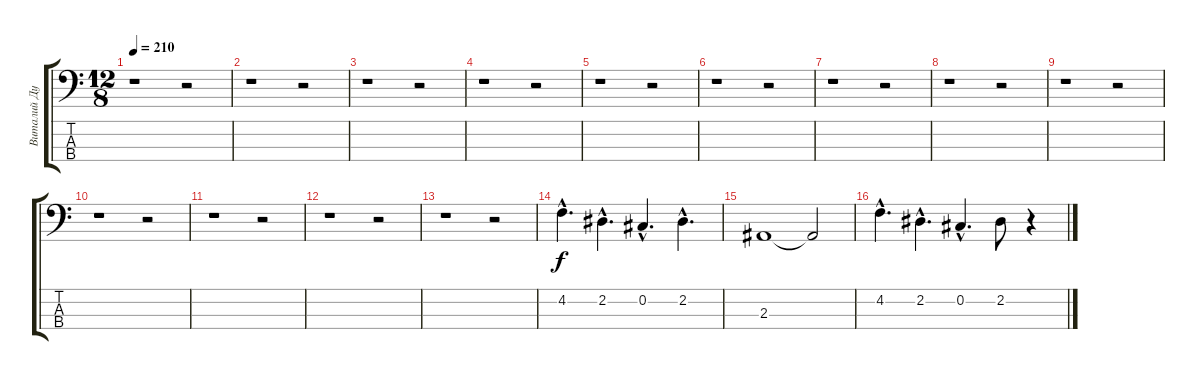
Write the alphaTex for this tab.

\track ("Виталий Дубинин" "Виталий Ду") {instrument electricbassfinger}
\staff {score tabs}
\tuning (Gb2 Db2 Ab1 Eb1) {hide}
\ts (12 8)
\tempo 210
\tempo 101
\tempo 210
\clef f4
\ks c
r.1{dy f instrument electricbassfinger} r.2 |
r.1 r.2 |
r.1 r.2 |
r.1 r.2 |
r.1 r.2 |
r.1 r.2 |
r.1 r.2 |
r.1 r.2 |
r.1 r.2 |
r.1 r.2 |
r.1 r.2 |
r.1 r.2 |
r.1 r.2 |
4.2{hac}.4{d} 2.2{hac}.4{d} 0.2{hac}.4{d} 2.2{hac}.4{d} |
2.3.1 2.3{t}.2 |
4.2{hac}.4{d} 2.2{hac}.4{d} 0.2{hac}.4{d} 2.2.8 r.4
